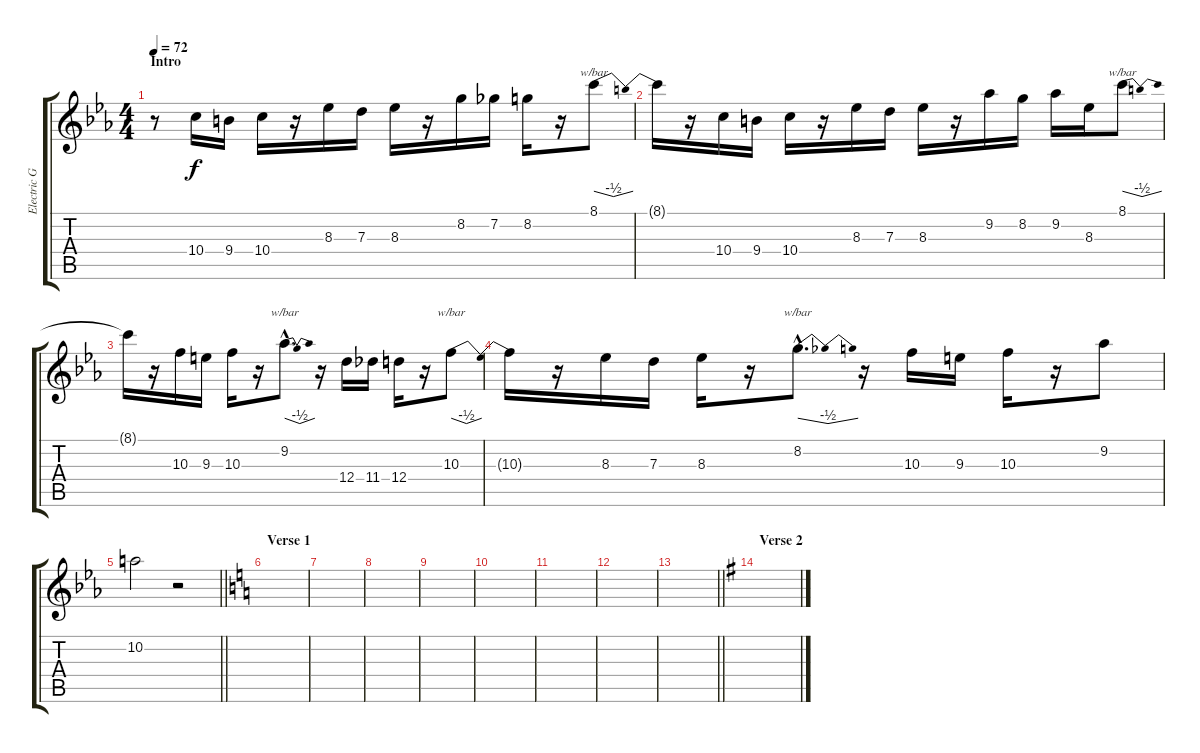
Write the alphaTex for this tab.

\track ("Electric Guitar" "Electric G") {instrument electricguitarclean}
\staff {score tabs}
\tuning (E4 B3 G3 D3 A2 E2) {hide}
\ts (4 4)
\section ("" "Intro")
\tempo 72
\clef g2
\ks eb
r.8{dy f instrument electricguitarclean} 10.4.16 9.4.16 10.4.16 r.16 8.3.16 7.3.16 8.3.16 r.16 8.2.16 7.2.16 8.2.16 r.16 8.1.8{tbe (dip default 0 0 30 -2 60 0)} |
8.1{t}.16 r.16 10.4.16 9.4.16 10.4.16 r.16 8.3.16 7.3.16 8.3.16 r.16 9.2.16 8.2.16 9.2.16 8.3.16 8.1.8{tbe (dip default 0 0 30 -2 60 0)} |
8.1{t}.16 r.16 10.3.16 9.3.16 10.3.16 r.16 9.2{hac}.8{d tbe (dip default 0 0 30 -2 60 0)} r.16 12.4.16 11.4.16 12.4.16 r.16 10.3.8{tbe (dip default 0 0 30 -2 60 0)} |
10.3{t}.16 r.16 8.3.16 7.3.16 8.3.16 r.16 8.2{hac}.8{d tbe (dip default 0 0 30 -2 60 0)} r.16 10.3.16 9.3.16 10.3.16 r.16 9.2.8 |
\barLineRight lightlight
10.2.2 r.2 |
\section ("" "Verse 1")
\ks c
|
|
|
|
|
|
|
\barLineRight lightlight
|
\section ("" "Verse 2")
\ks g
